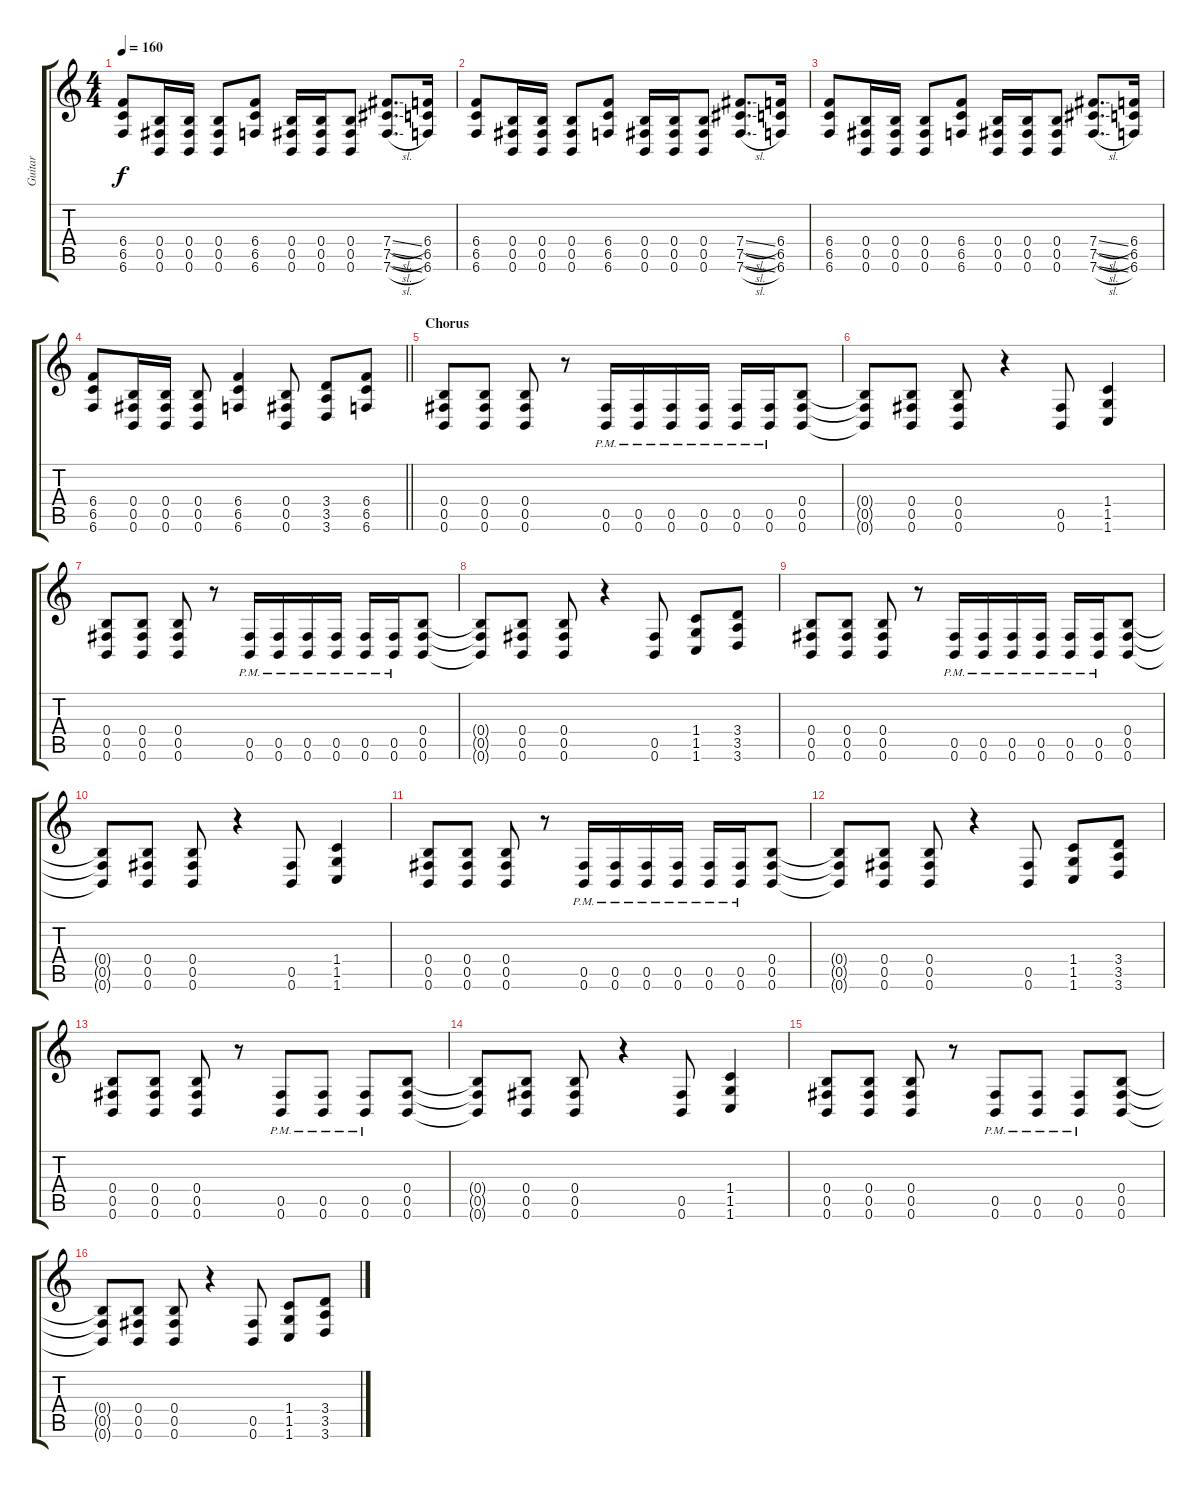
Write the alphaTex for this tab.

\track ("Guitar" "Guitar") {instrument distortionguitar}
\staff {score tabs}
\tuning (Db4 Ab3 E3 B2 Gb2 B1) {hide}
\ts (4 4)
\tempo 160
\clef g2
\ks c
(6.4 6.5 6.6).8{dy f} (0.4 0.5 0.6).16 (0.4 0.5 0.6).16 (0.4 0.5 0.6).8 (6.4 6.5 6.6).8 (0.4 0.5 0.6).16 (0.4 0.5 0.6).16 (0.4 0.5 0.6).8 (7.4{sl} 7.5{sl} 7.6{sl}).8{d} (6.4 6.5 6.6).16 |
(6.4 6.5 6.6).8 (0.4 0.5 0.6).16 (0.4 0.5 0.6).16 (0.4 0.5 0.6).8 (6.4 6.5 6.6).8 (0.4 0.5 0.6).16 (0.4 0.5 0.6).16 (0.4 0.5 0.6).8 (7.4{sl} 7.5{sl} 7.6{sl}).8{d} (6.4 6.5 6.6).16 |
(6.4 6.5 6.6).8 (0.4 0.5 0.6).16 (0.4 0.5 0.6).16 (0.4 0.5 0.6).8 (6.4 6.5 6.6).8 (0.4 0.5 0.6).16 (0.4 0.5 0.6).16 (0.4 0.5 0.6).8 (7.4{sl} 7.5{sl} 7.6{sl}).8{d} (6.4 6.5 6.6).16 |
\barLineRight lightlight
(6.4 6.5 6.6).8 (0.4 0.5 0.6).16 (0.4 0.5 0.6).16 (0.4 0.5 0.6).8 (6.4 6.5 6.6).4 (0.4 0.5 0.6).8 (3.4 3.5 3.6).8 (6.4 6.5 6.6).8 |
\section ("" "Chorus")
(0.4 0.5 0.6).8 (0.4 0.5 0.6).8 (0.4 0.5 0.6).8 r.8 (0.5{pm} 0.6{pm}).16 (0.5{pm} 0.6{pm}).16 (0.5{pm} 0.6{pm}).16 (0.5{pm} 0.6{pm}).16 (0.5{pm} 0.6{pm}).16 (0.5{pm} 0.6{pm}).16 (0.4 0.5 0.6).8 |
(0.4{t} 0.5{t} 0.6{t}).8 (0.4 0.5 0.6).8 (0.4 0.5 0.6).8 r.4 (0.5 0.6).8 (1.4 1.5 1.6).4 |
(0.4 0.5 0.6).8 (0.4 0.5 0.6).8 (0.4 0.5 0.6).8 r.8 (0.5{pm} 0.6{pm}).16 (0.5{pm} 0.6{pm}).16 (0.5{pm} 0.6{pm}).16 (0.5{pm} 0.6{pm}).16 (0.5{pm} 0.6{pm}).16 (0.5{pm} 0.6{pm}).16 (0.4 0.5 0.6).8 |
(0.4{t} 0.5{t} 0.6{t}).8 (0.4 0.5 0.6).8 (0.4 0.5 0.6).8 r.4 (0.5 0.6).8 (1.4 1.5 1.6).8 (3.4 3.5 3.6).8 |
(0.4 0.5 0.6).8 (0.4 0.5 0.6).8 (0.4 0.5 0.6).8 r.8 (0.5{pm} 0.6{pm}).16 (0.5{pm} 0.6{pm}).16 (0.5{pm} 0.6{pm}).16 (0.5{pm} 0.6{pm}).16 (0.5{pm} 0.6{pm}).16 (0.5{pm} 0.6{pm}).16 (0.4 0.5 0.6).8 |
(0.4{t} 0.5{t} 0.6{t}).8 (0.4 0.5 0.6).8 (0.4 0.5 0.6).8 r.4 (0.5 0.6).8 (1.4 1.5 1.6).4 |
(0.4 0.5 0.6).8 (0.4 0.5 0.6).8 (0.4 0.5 0.6).8 r.8 (0.5{pm} 0.6{pm}).16 (0.5{pm} 0.6{pm}).16 (0.5{pm} 0.6{pm}).16 (0.5{pm} 0.6{pm}).16 (0.5{pm} 0.6{pm}).16 (0.5{pm} 0.6{pm}).16 (0.4 0.5 0.6).8 |
(0.4{t} 0.5{t} 0.6{t}).8 (0.4 0.5 0.6).8 (0.4 0.5 0.6).8 r.4 (0.5 0.6).8 (1.4 1.5 1.6).8 (3.4 3.5 3.6).8 |
(0.4 0.5 0.6).8 (0.4 0.5 0.6).8 (0.4 0.5 0.6).8 r.8 (0.5{pm} 0.6{pm}).8 (0.5{pm} 0.6{pm}).8 (0.5{pm} 0.6{pm}).8 (0.4 0.5 0.6).8 |
(0.4{t} 0.5{t} 0.6{t}).8 (0.4 0.5 0.6).8 (0.4 0.5 0.6).8 r.4 (0.5 0.6).8 (1.4 1.5 1.6).4 |
(0.4 0.5 0.6).8 (0.4 0.5 0.6).8 (0.4 0.5 0.6).8 r.8 (0.5{pm} 0.6{pm}).8 (0.5{pm} 0.6{pm}).8 (0.5{pm} 0.6{pm}).8 (0.4 0.5 0.6).8 |
(0.4{t} 0.5{t} 0.6{t}).8 (0.4 0.5 0.6).8 (0.4 0.5 0.6).8 r.4 (0.5 0.6).8 (1.4 1.5 1.6).8 (3.4 3.5 3.6).8
